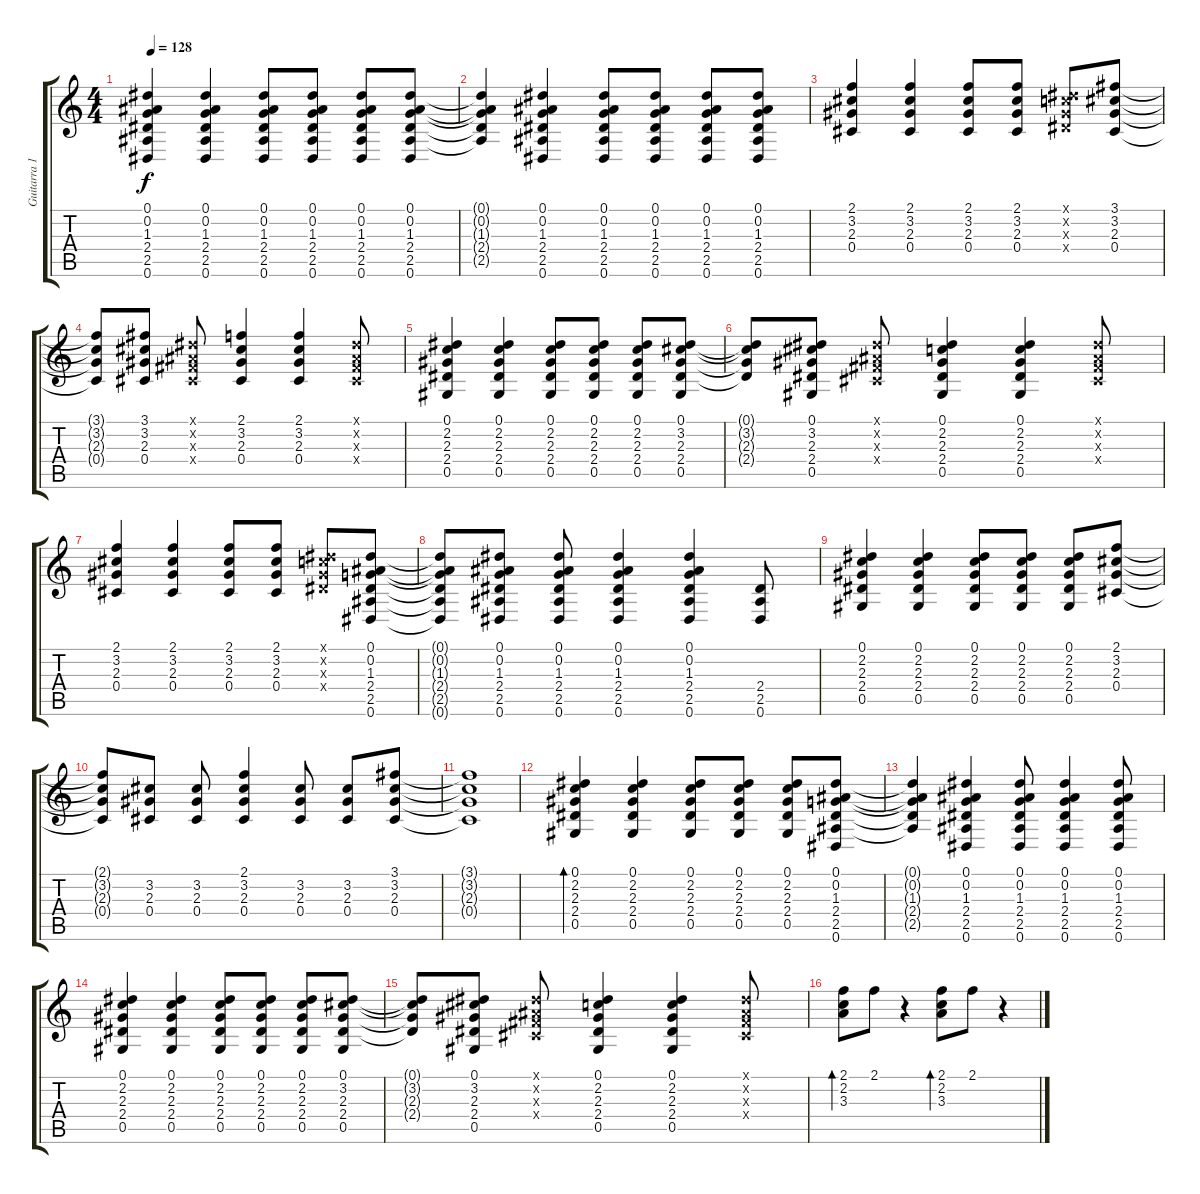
\track ("Guitarra 1" "Guitarra 1") {instrument acousticguitarsteel}
\staff {score tabs}
\tuning (Eb4 Bb3 Gb3 Db3 Ab2 Eb2) {hide}
\ts (4 4)
\tempo 128
\clef g2
\ks c
(0.1 0.2 1.3 2.4 2.5 0.6).4{dy f} (0.1 0.2 1.3 2.4 2.5 0.6).4 (0.1 0.2 1.3 2.4 2.5 0.6).8 (0.1 0.2 1.3 2.4 2.5 0.6).8 (0.1 0.2 1.3 2.4 2.5 0.6).8 (0.1 0.2 1.3 2.4 2.5 0.6).8 |
(0.1{t} 0.2{t} 1.3{t} 2.4{t} 2.5{t}).4 (0.1 0.2 1.3 2.4 2.5 0.6).4 (0.1 0.2 1.3 2.4 2.5 0.6).8 (0.1 0.2 1.3 2.4 2.5 0.6).8 (0.1 0.2 1.3 2.4 2.5 0.6).8 (0.1 0.2 1.3 2.4 2.5 0.6).8 |
(2.1 3.2 2.3 0.4).4 (2.1 3.2 2.3 0.4).4 (2.1 3.2 2.3 0.4).8 (2.1 3.2 2.3 0.4).8 (0.1{x} 2.2{x} 2.3{x} 2.4{x}).8 (3.1 3.2 2.3 0.4).8 |
(3.1{t} 3.2{t} 2.3{t} 0.4{t}).8 (3.1 3.2 2.3 0.4).8 (0.1{x} 0.2{x} 0.3{x} 0.4{x}).8 (2.1 3.2 2.3 0.4).4 (2.1 3.2 2.3 0.4).4 (0.1{x} 0.2{x} 0.3{x} 0.4{x}).8 |
(0.1 2.2 2.3 2.4 0.5).4 (0.1 2.2 2.3 2.4 0.5).4 (0.1 2.2 2.3 2.4 0.5).8 (0.1 2.2 2.3 2.4 0.5).8 (0.1 2.2 2.3 2.4 0.5).8 (0.1 3.2 2.3 2.4 0.5).8 |
(0.1{t} 3.2{t} 2.3{t} 2.4{t}).8 (0.1 3.2 2.3 2.4 0.5).8 (0.1{x} 0.2{x} 0.3{x} 0.4{x}).8 (0.1 2.2 2.3 2.4 0.5).4 (0.1 2.2 2.3 2.4 0.5).4 (0.1{x} 0.2{x} 0.3{x} 0.4{x}).8 |
(2.1 3.2 2.3 0.4).4 (2.1 3.2 2.3 0.4).4 (2.1 3.2 2.3 0.4).8 (2.1 3.2 2.3 0.4).8 (0.1{x} 2.2{x} 2.3{x} 2.4{x}).8 (0.1 0.2 1.3 2.4 2.5 0.6).8 |
(0.1{t} 0.2{t} 1.3{t} 2.4{t} 2.5{t} 0.6{t}).8 (0.1 0.2 1.3 2.4 2.5 0.6).8 (0.1 0.2 1.3 2.4 2.5 0.6).8 (0.1 0.2 1.3 2.4 2.5 0.6).4 (0.1 0.2 1.3 2.4 2.5 0.6).4 (2.4 2.5 0.6).8 |
(0.1 2.2 2.3 2.4 0.5).4 (0.1 2.2 2.3 2.4 0.5).4 (0.1 2.2 2.3 2.4 0.5).8 (0.1 2.2 2.3 2.4 0.5).8 (0.1 2.2 2.3 2.4 0.5).8 (2.1 3.2 2.3 0.4).8 |
(2.1{t} 3.2{t} 2.3{t} 0.4{t}).8 (3.2 2.3 0.4).8 (3.2 2.3 0.4).8 (2.1 3.2 2.3 0.4).4 (3.2 2.3 0.4).8 (3.2 2.3 0.4).8 (3.1 3.2 2.3 0.4).8 |
(3.1{t} 3.2{t} 2.3{t} 0.4{t}).1 |
(0.1 2.2 2.3 2.4 0.5).4{bd 120} (0.1 2.2 2.3 2.4 0.5).4 (0.1 2.2 2.3 2.4 0.5).8 (0.1 2.2 2.3 2.4 0.5).8 (0.1 2.2 2.3 2.4 0.5).8 (0.1 0.2 1.3 2.4 2.5 0.6).8 |
(0.1{t} 0.2{t} 1.3{t} 2.4{t} 2.5{t}).4 (0.1 0.2 1.3 2.4 2.5 0.6).4 (0.1 0.2 1.3 2.4 2.5 0.6).8 (0.1 0.2 1.3 2.4 2.5 0.6).4 (0.1 0.2 1.3 2.4 2.5 0.6).8 |
(0.1 2.2 2.3 2.4 0.5).4 (0.1 2.2 2.3 2.4 0.5).4 (0.1 2.2 2.3 2.4 0.5).8 (0.1 2.2 2.3 2.4 0.5).8 (0.1 2.2 2.3 2.4 0.5).8 (0.1 3.2 2.3 2.4 0.5).8 |
(0.1{t} 3.2{t} 2.3{t} 2.4{t}).8 (0.1 3.2 2.3 2.4 0.5).8 (0.1{x} 0.2{x} 0.3{x} 0.4{x}).8 (0.1 2.2 2.3 2.4 0.5).4 (0.1 2.2 2.3 2.4 0.5).4 (0.1{x} 0.2{x} 0.3{x} 0.4{x}).8 |
(2.1 2.2 3.3).8{bd 240} 2.1.8 r.4 (2.1 2.2 3.3).8{bd 240} 2.1.8 r.4
